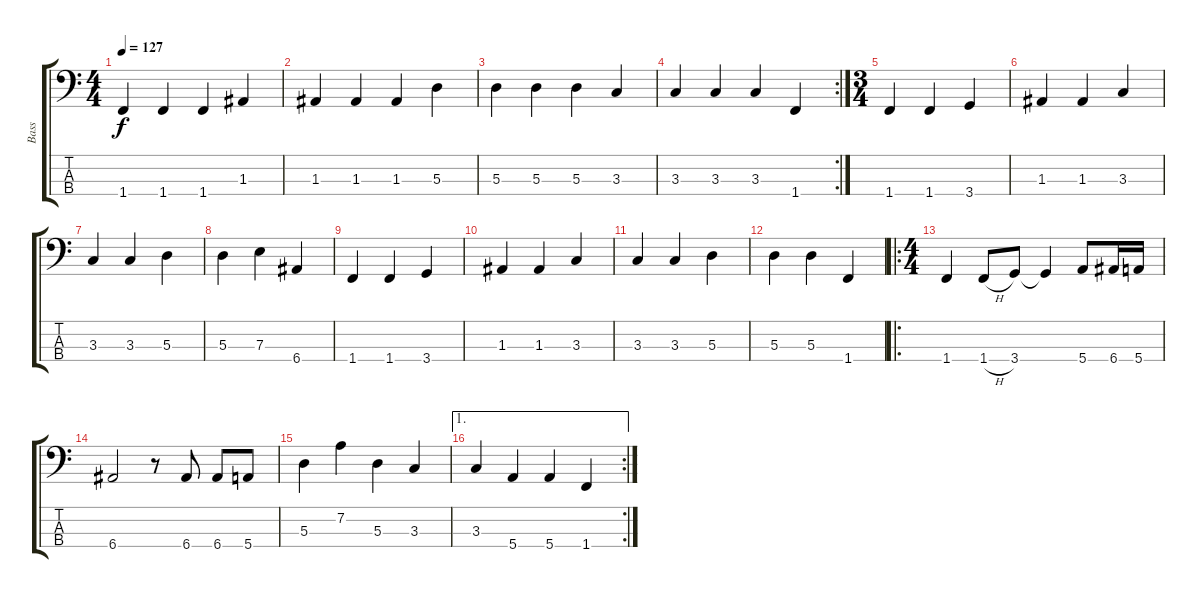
\track ("Bass" "Bass") {instrument electricbassfinger}
\staff {score tabs}
\tuning (G2 D2 A1 E1) {hide}
\ts (4 4)
\tempo 127
\clef f4
\ks c
1.4.4{dy f instrument electricbassfinger} 1.4.4 1.4.4 1.3.4 |
1.3.4 1.3.4 1.3.4 5.3.4 |
5.3.4 5.3.4 5.3.4 3.3.4 |
\rc 2
3.3.4 3.3.4 3.3.4 1.4.4 |
\ts (3 4)
1.4.4 1.4.4 3.4.4 |
1.3.4 1.3.4 3.3.4 |
3.3.4 3.3.4 5.3.4 |
5.3.4 7.3.4 6.4.4 |
1.4.4 1.4.4 3.4.4 |
1.3.4 1.3.4 3.3.4 |
3.3.4 3.3.4 5.3.4 |
5.3.4 5.3.4 1.4.4 |
\ro
\ts (4 4)
1.4.4 1.4{h}.8 3.4.8 3.4{t}.4 5.4.8 6.4.16 5.4.16 |
6.4.2 r.8 6.4.8 6.4.8 5.4.8 |
5.3.4 7.2.4 5.3.4 3.3.4 |
\ae 1
\rc 2
3.3.4 5.4.4 5.4.4 1.4.4
